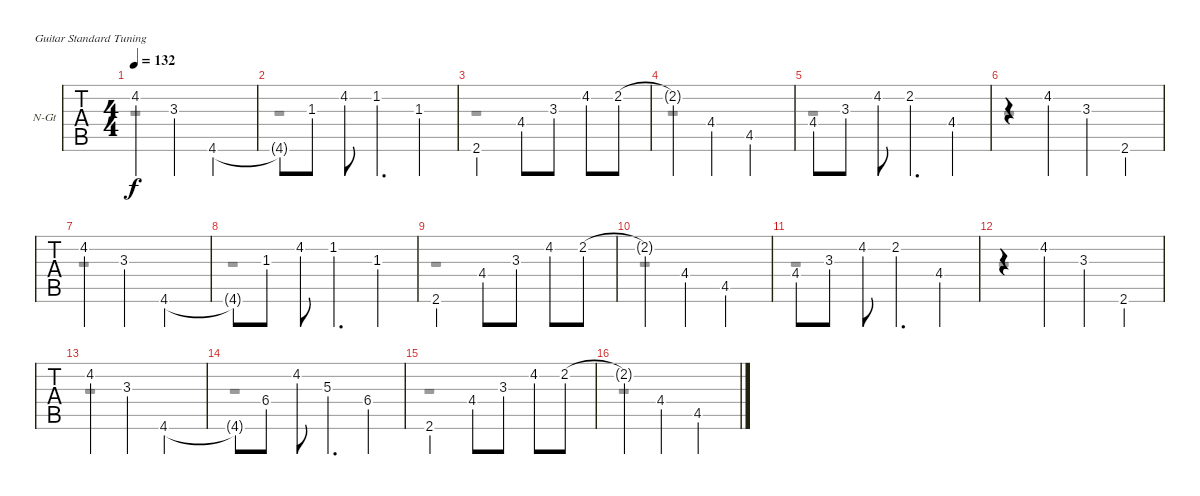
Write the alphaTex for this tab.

\defaultSystemsLayout 4
\bracketExtendMode groupsimilarinstruments
\firstSystemTrackNameOrientation horizontal
\otherSystemsTrackNameOrientation horizontal
\track ("Nylon Guitar" "N-Gt") {instrument acousticguitarnylon}
\staff {tabs}
\tuning (E4 B3 G3 D3 A2 E2)
\voice
\ts (4 4)
\tempo 132
\clef g2
\ks c
4.2.4{dy f} 3.3.4 4.6.2 |
4.6{t}.8 1.3.8 4.2.8 1.2.4{d} 1.3.4 |
2.6.2 4.4.8 3.3.8 4.2.8 2.2.8 |
2.2{t}.4 4.4.4 4.5.2 |
4.4.8 3.3.8 4.2.8 2.2.4{d} 4.4.4 |
r.4 4.2.4 3.3.4 2.6.4 |
4.2.4 3.3.4 4.6.2 |
4.6{t}.8 1.3.8 4.2.8 1.2.4{d} 1.3.4 |
2.6.2 4.4.8 3.3.8 4.2.8 2.2.8 |
2.2{t}.4 4.4.4 4.5.2 |
4.4.8 3.3.8 4.2.8 2.2.4{d} 4.4.4 |
r.4 4.2.4 3.3.4 2.6.4 |
4.2.4 3.3.4 4.6.2 |
4.6{t}.8 6.4.8 4.2.8 5.3.4{d} 6.4.4 |
2.6.2 4.4.8 3.3.8 4.2.8 2.2.8 |
2.2{t}.4 4.4.4 4.5.2
\voice
\clef g2
\ottava regular
\simile none
\ks c
r.1{dy f} |
r.1 |
r.1 |
r.1 |
r.1 |
r.1 |
r.1 |
r.1 |
r.1 |
r.1 |
r.1 |
r.1 |
r.1 |
r.1 |
r.1 |
r.1
